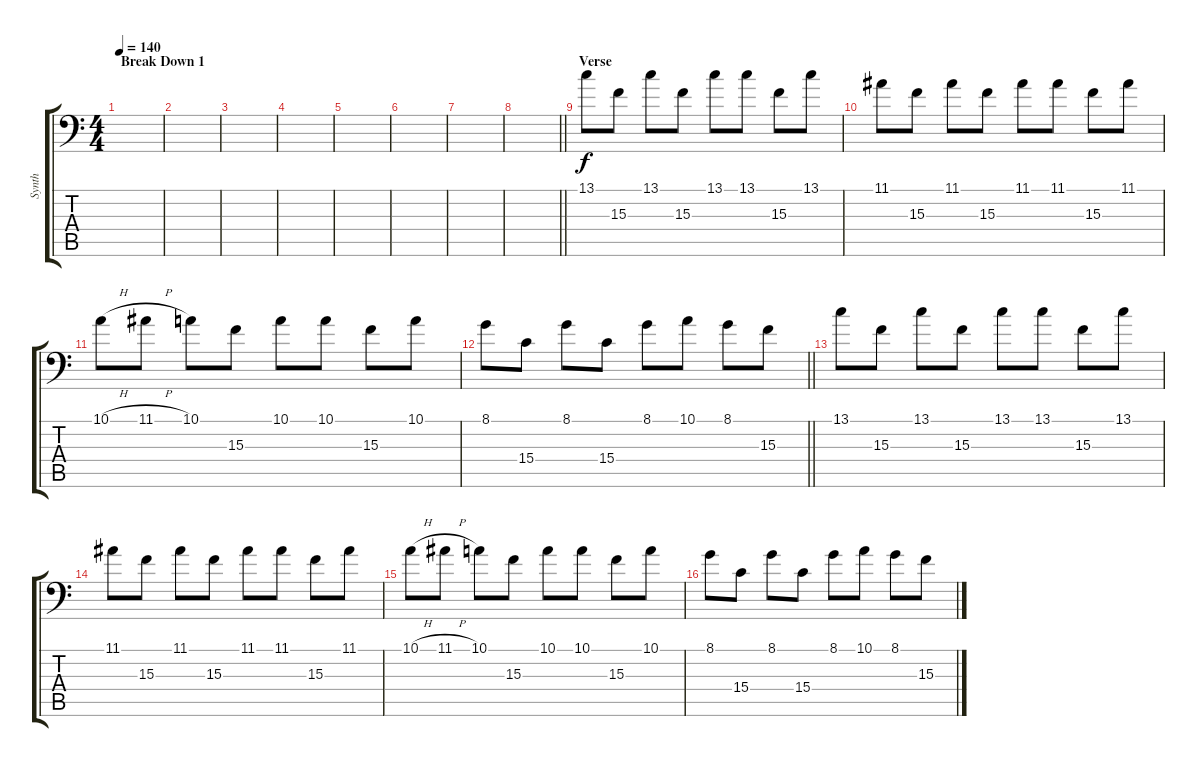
\track ("Synth" "Synth") {instrument lead1square}
\staff {score tabs}
\tuning (B3 Gb3 D3 A2 E2 A1) {hide}
\ts (4 4)
\section ("" "Break Down 1")
\tempo 140
\clef f4
\ks c
|
|
|
|
|
|
|
\barLineRight lightlight
|
\section ("" "Verse")
13.1.8{dy f volume 8 balance 5 instrument lead1square} 15.3.8 13.1.8 15.3.8 13.1.8 13.1.8 15.3.8 13.1.8 |
11.1.8 15.3.8 11.1.8 15.3.8 11.1.8 11.1.8 15.3.8 11.1.8 |
10.1{h}.8 11.1{h}.8 10.1.8 15.3.8 10.1.8 10.1.8 15.3.8 10.1.8 |
\barLineRight lightlight
8.1.8 15.4.8 8.1.8 15.4.8 8.1.8 10.1.8 8.1.8 15.3.8 |
13.1.8 15.3.8 13.1.8 15.3.8 13.1.8 13.1.8 15.3.8 13.1.8 |
11.1.8 15.3.8 11.1.8 15.3.8 11.1.8 11.1.8 15.3.8 11.1.8 |
10.1{h}.8 11.1{h}.8 10.1.8 15.3.8 10.1.8 10.1.8 15.3.8 10.1.8 |
8.1.8 15.4.8 8.1.8 15.4.8 8.1.8 10.1.8 8.1.8 15.3.8
